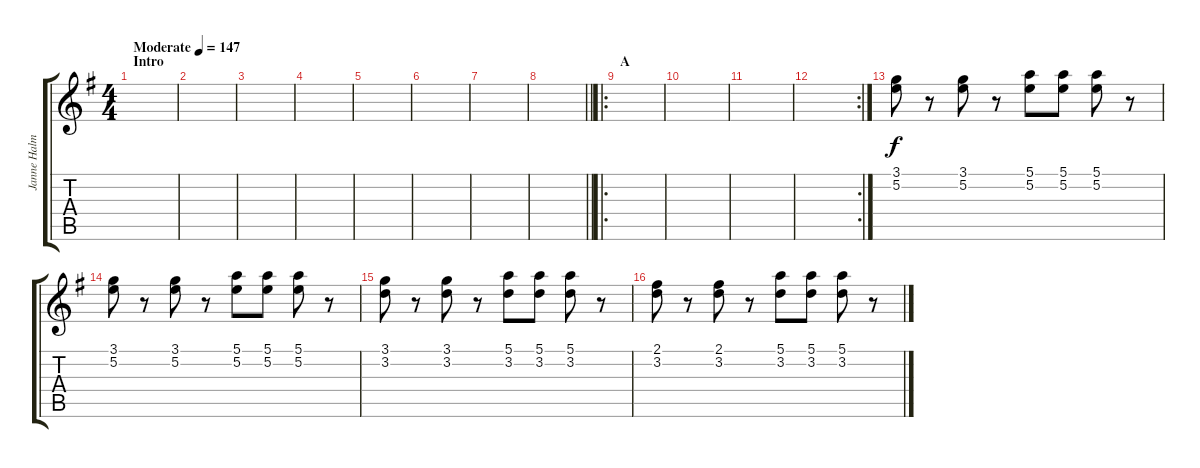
\track ("Janne Halmkrona" "Janne Halm") {instrument distortionguitar}
\staff {score tabs}
\tuning (E4 B3 G3 D3 A2 E2) {hide}
\ts (4 4)
\section ("" "Intro")
\tempo (147 "Moderate")
\clef g2
\ks eminor
|
|
|
|
|
|
|
\barLineRight lightlight
|
\ro
\section ("" "A")
|
|
|
\rc 2
|
(3.1 5.2).8 r.8 (3.1 5.2).8 r.8 (5.1 5.2).8 (5.1 5.2).8 (5.1 5.2).8 r.8 |
(3.1 5.2).8 r.8 (3.1 5.2).8 r.8 (5.1 5.2).8 (5.1 5.2).8 (5.1 5.2).8 r.8 |
(3.1 3.2).8 r.8 (3.1 3.2).8 r.8 (5.1 3.2).8 (5.1 3.2).8 (5.1 3.2).8 r.8 |
(2.1 3.2).8 r.8 (2.1 3.2).8 r.8 (5.1 3.2).8 (5.1 3.2).8 (5.1 3.2).8 r.8
